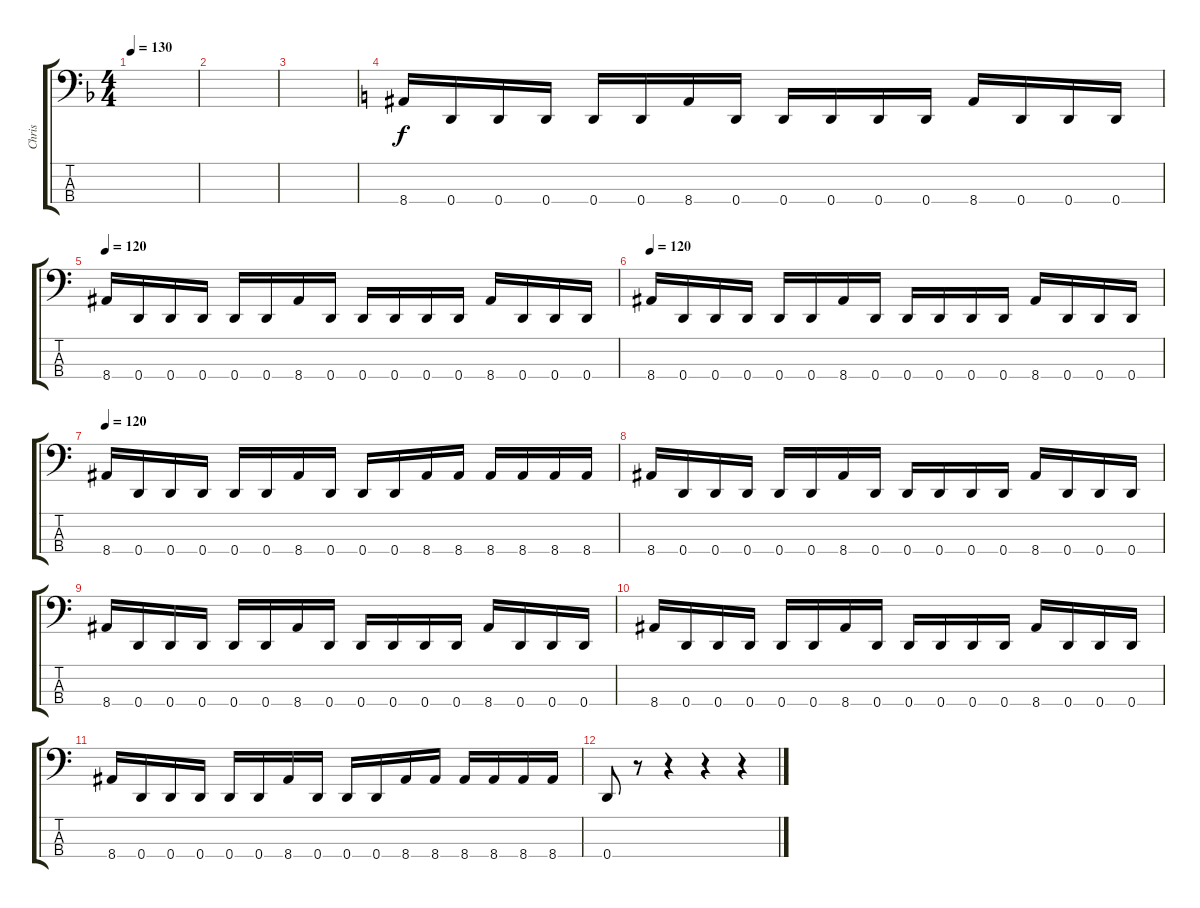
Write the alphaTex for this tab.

\track ("Chris" "Chris") {instrument electricbassfinger}
\staff {score tabs}
\tuning (G2 D2 A1 D1) {hide}
\ts (4 4)
\tempo 130
\clef f4
\ks f
|
|
|
\ks c
8.4.16 0.4.16 0.4.16 0.4.16 0.4.16 0.4.16 8.4.16 0.4.16 0.4.16 0.4.16 0.4.16 0.4.16 8.4.16 0.4.16 0.4.16 0.4.16 |
\tempo 120
8.4.16 0.4.16 0.4.16 0.4.16 0.4.16 0.4.16 8.4.16 0.4.16 0.4.16 0.4.16 0.4.16 0.4.16 8.4.16 0.4.16 0.4.16 0.4.16 |
\tempo 120
8.4.16 0.4.16 0.4.16 0.4.16 0.4.16 0.4.16 8.4.16 0.4.16 0.4.16 0.4.16 0.4.16 0.4.16 8.4.16 0.4.16 0.4.16 0.4.16 |
\tempo 120
8.4.16 0.4.16 0.4.16 0.4.16 0.4.16 0.4.16 8.4.16 0.4.16 0.4.16 0.4.16 8.4.16 8.4.16 8.4.16 8.4.16 8.4.16 8.4.16 |
8.4.16 0.4.16 0.4.16 0.4.16 0.4.16 0.4.16 8.4.16 0.4.16 0.4.16 0.4.16 0.4.16 0.4.16 8.4.16 0.4.16 0.4.16 0.4.16 |
8.4.16 0.4.16 0.4.16 0.4.16 0.4.16 0.4.16 8.4.16 0.4.16 0.4.16 0.4.16 0.4.16 0.4.16 8.4.16 0.4.16 0.4.16 0.4.16 |
8.4.16 0.4.16 0.4.16 0.4.16 0.4.16 0.4.16 8.4.16 0.4.16 0.4.16 0.4.16 0.4.16 0.4.16 8.4.16 0.4.16 0.4.16 0.4.16 |
8.4.16 0.4.16 0.4.16 0.4.16 0.4.16 0.4.16 8.4.16 0.4.16 0.4.16 0.4.16 8.4.16 8.4.16 8.4.16 8.4.16 8.4.16 8.4.16 |
0.4.8 r.8 r.4 r.4 r.4
